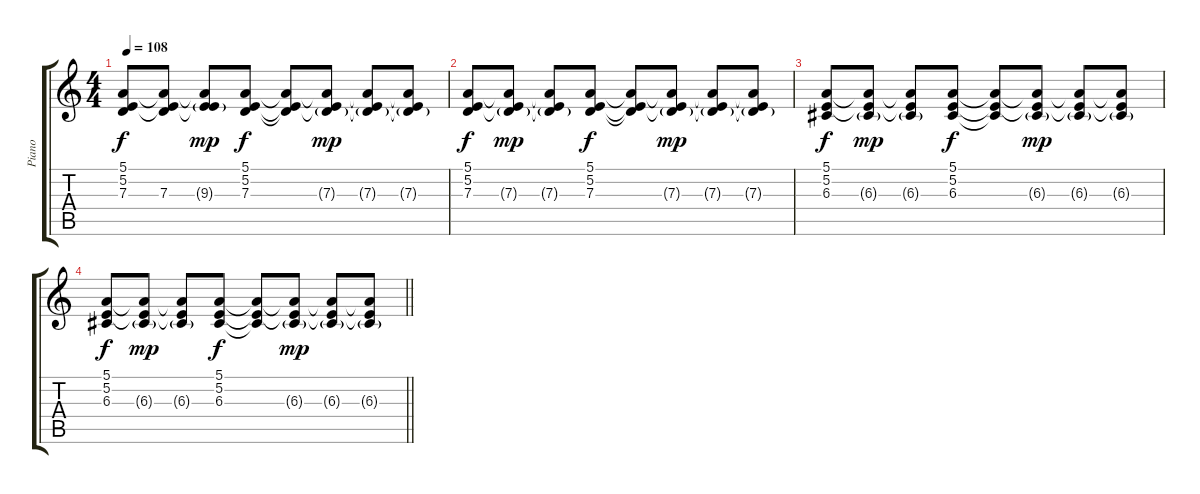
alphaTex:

\track ("Piano" "Piano") {instrument acousticgrandpiano}
\staff {score tabs}
\tuning (E4 B3 G3 D3 A2 E2) {hide}
\ts (4 4)
\tempo 108
\clef g2
\ks c
(5.1 5.2 7.3).8{dy f} (5.1{t} 5.2{t} 7.3).8 (5.1{t} 5.2{t} 9.3{g}).8{dy mp} (5.1 5.2 7.3).8{dy f} (5.1{t} 5.2{t} 7.3{t}).8 (5.1{t} 5.2{t} 7.3{g}).8{dy mp} (5.1{t} 5.2{t} 7.3{g}).8 (5.1{t} 5.2{t} 7.3{g}).8 |
(5.1 5.2 7.3).8{dy f} (5.1{t} 5.2{t} 7.3{g}).8{dy mp} (5.1{t} 5.2{t} 7.3{g}).8 (5.1 5.2 7.3).8{dy f} (5.1{t} 5.2{t} 7.3{t}).8 (5.1{t} 5.2{t} 7.3{g}).8{dy mp} (5.1{t} 5.2{t} 7.3{g}).8 (5.1{t} 5.2{t} 7.3{g}).8 |
(5.1 5.2 6.3).8{dy f} (5.1{t} 5.2{t} 6.3{g}).8{dy mp} (5.1{t} 5.2{t} 6.3{g}).8 (5.1 5.2 6.3).8{dy f} (5.1{t} 5.2{t} 6.3{t}).8 (5.1{t} 5.2{t} 6.3{g}).8{dy mp} (5.1{t} 5.2{t} 6.3{g}).8 (5.1{t} 5.2{t} 6.3{g}).8 |
\barLineRight lightlight
(5.1 5.2 6.3).8{dy f} (5.1{t} 5.2{t} 6.3{g}).8{dy mp} (5.1{t} 5.2{t} 6.3{g}).8 (5.1 5.2 6.3).8{dy f} (5.1{t} 5.2{t} 6.3{t}).8 (5.1{t} 5.2{t} 6.3{g}).8{dy mp} (5.1{t} 5.2{t} 6.3{g}).8 (5.1{t} 5.2{t} 6.3{g}).8
